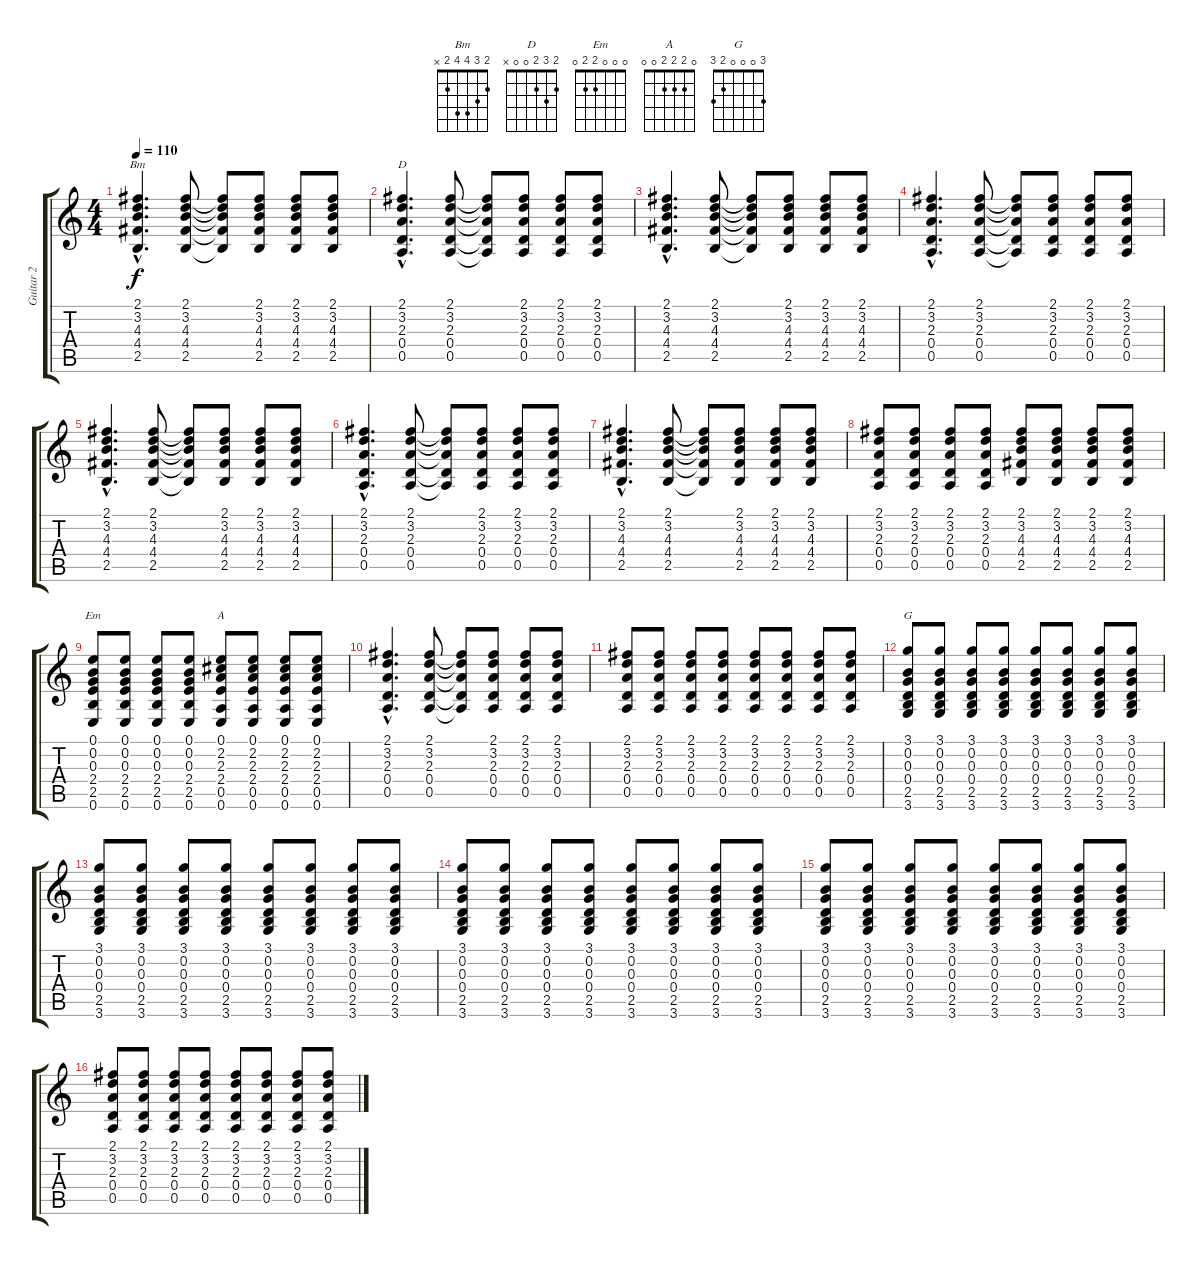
\track ("Guitar 2" "Guitar 2") {instrument electricguitarjazz}
\staff {score tabs}
\tuning (E4 B3 G3 D3 A2 E2) {hide}
\chord ("Bm" 2 3 4 4 2 x)
\chord ("D" 2 3 2 0 0 x)
\chord ("Em" 0 0 0 2 2 0)
\chord ("A" 0 2 2 2 0 0)
\chord ("G" 3 0 0 0 2 3)
\ts (4 4)
\tempo 110
\clef g2
\ks c
(2.1{hac} 3.2{hac} 4.3{hac} 4.4{hac} 2.5{hac}).4{d ch "Bm" dy f} (2.1 3.2 4.3 4.4 2.5).8 (2.1{t} 3.2{t} 4.3{t} 4.4{t} 2.5{t}).8 (2.1 3.2 4.3 4.4 2.5).8 (2.1 3.2 4.3 4.4 2.5).8 (2.1 3.2 4.3 4.4 2.5).8 |
(2.1{hac} 3.2{hac} 2.3{hac} 0.4{hac} 0.5{hac}).4{d ch "D"} (2.1 3.2 2.3 0.4 0.5).8 (2.1{t} 3.2{t} 2.3{t} 0.4{t} 0.5{t}).8 (2.1 3.2 2.3 0.4 0.5).8 (2.1 3.2 2.3 0.4 0.5).8 (2.1 3.2 2.3 0.4 0.5).8 |
(2.1{hac} 3.2{hac} 4.3{hac} 4.4{hac} 2.5{hac}).4{d} (2.1 3.2 4.3 4.4 2.5).8 (2.1{t} 3.2{t} 4.3{t} 4.4{t} 2.5{t}).8 (2.1 3.2 4.3 4.4 2.5).8 (2.1 3.2 4.3 4.4 2.5).8 (2.1 3.2 4.3 4.4 2.5).8 |
(2.1{hac} 3.2{hac} 2.3{hac} 0.4{hac} 0.5{hac}).4{d} (2.1 3.2 2.3 0.4 0.5).8 (2.1{t} 3.2{t} 2.3{t} 0.4{t} 0.5{t}).8 (2.1 3.2 2.3 0.4 0.5).8 (2.1 3.2 2.3 0.4 0.5).8 (2.1 3.2 2.3 0.4 0.5).8 |
(2.1{hac} 3.2{hac} 4.3{hac} 4.4{hac} 2.5{hac}).4{d} (2.1 3.2 4.3 4.4 2.5).8 (2.1{t} 3.2{t} 4.3{t} 4.4{t} 2.5{t}).8 (2.1 3.2 4.3 4.4 2.5).8 (2.1 3.2 4.3 4.4 2.5).8 (2.1 3.2 4.3 4.4 2.5).8 |
(2.1{hac} 3.2{hac} 2.3{hac} 0.4{hac} 0.5{hac}).4{d} (2.1 3.2 2.3 0.4 0.5).8 (2.1{t} 3.2{t} 2.3{t} 0.4{t} 0.5{t}).8 (2.1 3.2 2.3 0.4 0.5).8 (2.1 3.2 2.3 0.4 0.5).8 (2.1 3.2 2.3 0.4 0.5).8 |
(2.1{hac} 3.2{hac} 4.3{hac} 4.4{hac} 2.5{hac}).4{d} (2.1 3.2 4.3 4.4 2.5).8 (2.1{t} 3.2{t} 4.3{t} 4.4{t} 2.5{t}).8 (2.1 3.2 4.3 4.4 2.5).8 (2.1 3.2 4.3 4.4 2.5).8 (2.1 3.2 4.3 4.4 2.5).8 |
(2.1 3.2 2.3 0.4 0.5).8 (2.1 3.2 2.3 0.4 0.5).8 (2.1 3.2 2.3 0.4 0.5).8 (2.1 3.2 2.3 0.4 0.5).8 (2.1 3.2 4.3 4.4 2.5).8 (2.1 3.2 4.3 4.4 2.5).8 (2.1 3.2 4.3 4.4 2.5).8 (2.1 3.2 4.3 4.4 2.5).8 |
(0.1 0.2 0.3 2.4 2.5 0.6).8{ch "Em"} (0.1 0.2 0.3 2.4 2.5 0.6).8 (0.1 0.2 0.3 2.4 2.5 0.6).8 (0.1 0.2 0.3 2.4 2.5 0.6).8 (0.1 2.2 2.3 2.4 0.5 0.6).8{ch "A"} (0.1 2.2 2.3 2.4 0.5 0.6).8 (0.1 2.2 2.3 2.4 0.5 0.6).8 (0.1 2.2 2.3 2.4 0.5 0.6).8 |
(2.1{hac} 3.2{hac} 2.3{hac} 0.4{hac} 0.5{hac}).4{d} (2.1 3.2 2.3 0.4 0.5).8 (2.1{t} 3.2{t} 2.3{t} 0.4{t} 0.5{t}).8 (2.1 3.2 2.3 0.4 0.5).8 (2.1 3.2 2.3 0.4 0.5).8 (2.1 3.2 2.3 0.4 0.5).8 |
(2.1 3.2 2.3 0.4 0.5).8 (2.1 3.2 2.3 0.4 0.5).8 (2.1 3.2 2.3 0.4 0.5).8 (2.1 3.2 2.3 0.4 0.5).8 (2.1 3.2 2.3 0.4 0.5).8 (2.1 3.2 2.3 0.4 0.5).8 (2.1 3.2 2.3 0.4 0.5).8 (2.1 3.2 2.3 0.4 0.5).8 |
(3.1 0.2 0.3 0.4 2.5 3.6).8{ch "G"} (3.1 0.2 0.3 0.4 2.5 3.6).8 (3.1 0.2 0.3 0.4 2.5 3.6).8 (3.1 0.2 0.3 0.4 2.5 3.6).8 (3.1 0.2 0.3 0.4 2.5 3.6).8 (3.1 0.2 0.3 0.4 2.5 3.6).8 (3.1 0.2 0.3 0.4 2.5 3.6).8 (3.1 0.2 0.3 0.4 2.5 3.6).8 |
(3.1 0.2 0.3 0.4 2.5 3.6).8 (3.1 0.2 0.3 0.4 2.5 3.6).8 (3.1 0.2 0.3 0.4 2.5 3.6).8 (3.1 0.2 0.3 0.4 2.5 3.6).8 (3.1 0.2 0.3 0.4 2.5 3.6).8 (3.1 0.2 0.3 0.4 2.5 3.6).8 (3.1 0.2 0.3 0.4 2.5 3.6).8 (3.1 0.2 0.3 0.4 2.5 3.6).8 |
(3.1 0.2 0.3 0.4 2.5 3.6).8 (3.1 0.2 0.3 0.4 2.5 3.6).8 (3.1 0.2 0.3 0.4 2.5 3.6).8 (3.1 0.2 0.3 0.4 2.5 3.6).8 (3.1 0.2 0.3 0.4 2.5 3.6).8 (3.1 0.2 0.3 0.4 2.5 3.6).8 (3.1 0.2 0.3 0.4 2.5 3.6).8 (3.1 0.2 0.3 0.4 2.5 3.6).8 |
(3.1 0.2 0.3 0.4 2.5 3.6).8 (3.1 0.2 0.3 0.4 2.5 3.6).8 (3.1 0.2 0.3 0.4 2.5 3.6).8 (3.1 0.2 0.3 0.4 2.5 3.6).8 (3.1 0.2 0.3 0.4 2.5 3.6).8 (3.1 0.2 0.3 0.4 2.5 3.6).8 (3.1 0.2 0.3 0.4 2.5 3.6).8 (3.1 0.2 0.3 0.4 2.5 3.6).8 |
(2.1 3.2 2.3 0.4 0.5).8 (2.1 3.2 2.3 0.4 0.5).8 (2.1 3.2 2.3 0.4 0.5).8 (2.1 3.2 2.3 0.4 0.5).8 (2.1 3.2 2.3 0.4 0.5).8 (2.1 3.2 2.3 0.4 0.5).8 (2.1 3.2 2.3 0.4 0.5).8 (2.1 3.2 2.3 0.4 0.5).8
